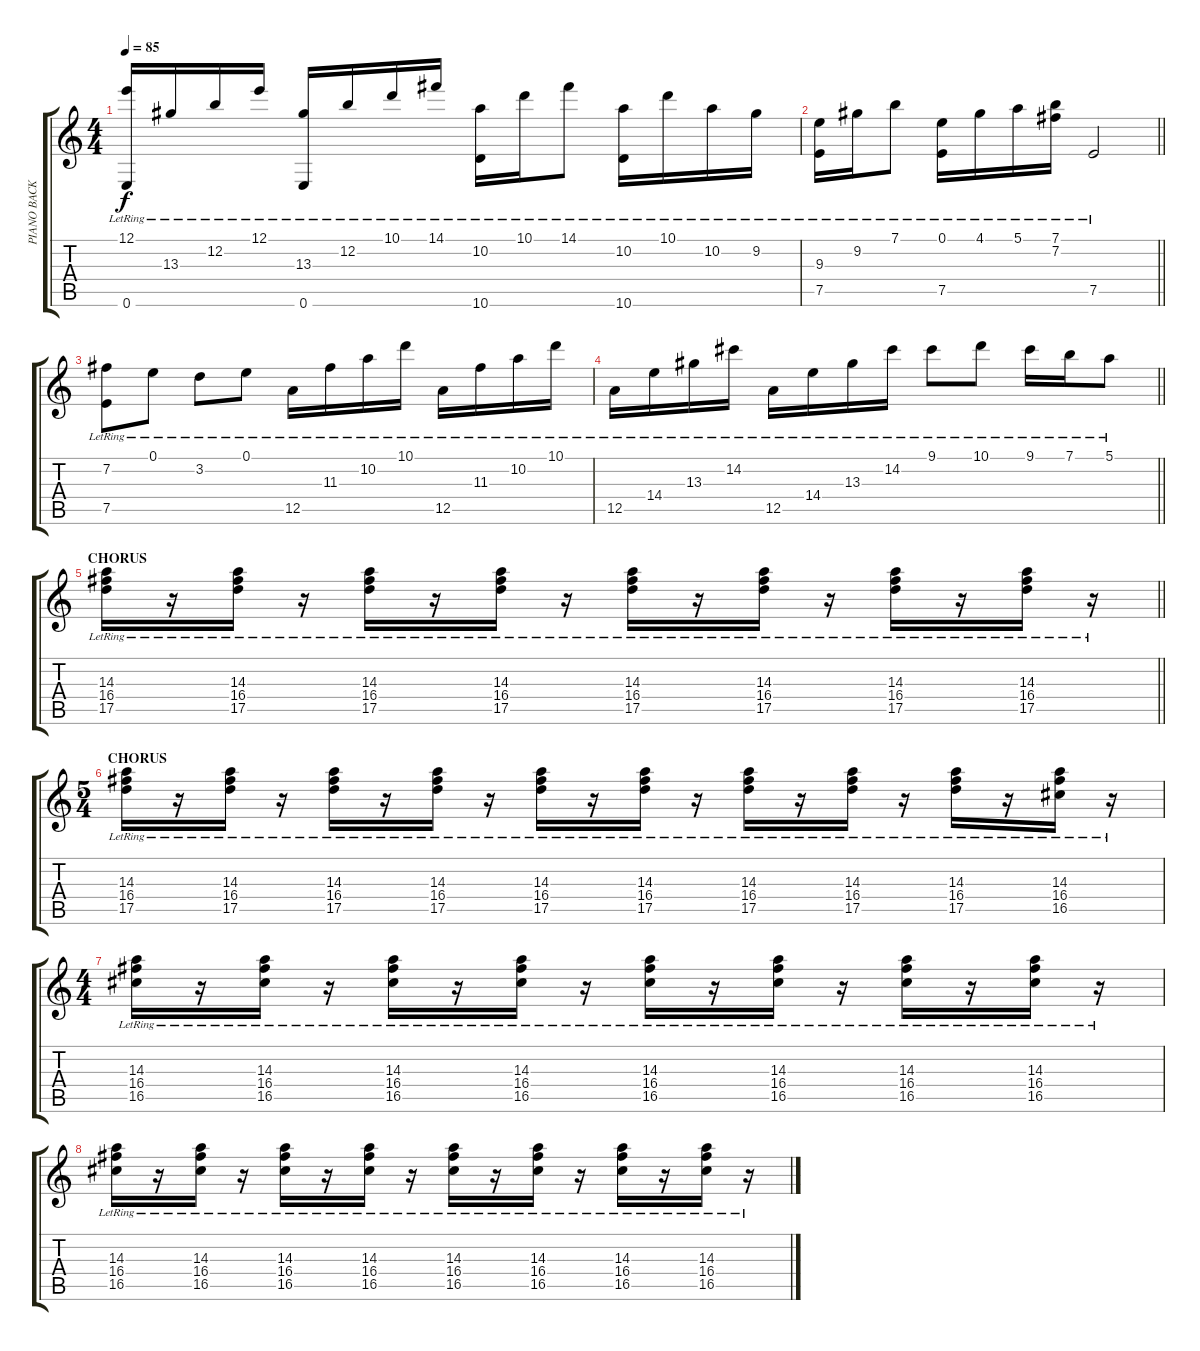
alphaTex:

\track ("PIANO BACKING 2" "PIANO BACK") {instrument acousticguitarnylon}
\staff {score tabs}
\tuning (E4 B3 G3 D3 A2 E2) {hide}
\ts (4 4)
\tempo 85
\clef g2
\ks c
(12.1{lr} 0.6{lr}).16{dy f} 13.3{lr}.16 12.2{lr}.16 12.1{lr}.16 (13.3{lr} 0.6{lr}).16 12.2{lr}.16 10.1{lr}.16 14.1{lr}.16 (10.2{lr} 10.6{lr}).16 10.1{lr}.16 14.1{lr}.8 (10.2{lr} 10.6{lr}).16 10.1{lr}.16 10.2{lr}.16 9.2{lr}.16 |
\barLineRight lightlight
(9.3{lr} 7.5{lr}).16 9.2{lr}.16 7.1{lr}.8 (0.1{lr} 7.5{lr}).16 4.1{lr}.16 5.1{lr}.16 (7.1{lr} 7.2{lr}).16 7.5{lr}.2 |
(7.2{lr} 7.5{lr}).8 0.1{lr}.8 3.2{lr}.8 0.1{lr}.8 12.5{lr}.16 11.3{lr}.16 10.2{lr}.16 10.1{lr}.16 12.5{lr}.16 11.3{lr}.16 10.2{lr}.16 10.1{lr}.16 |
\barLineRight lightlight
12.5{lr}.16 14.4{lr}.16 13.3{lr}.16 14.2{lr}.16 12.5{lr}.16 14.4{lr}.16 13.3{lr}.16 14.2{lr}.16 9.1{lr}.8 10.1{lr}.8 9.1{lr}.16 7.1{lr}.16 5.1{lr}.8 |
\section ("" "CHORUS")
\barLineRight lightlight
(14.3{lr} 16.4{lr} 17.5{lr}).16 r.16 (14.3{lr} 16.4{lr} 17.5{lr}).16 r.16 (14.3{lr} 16.4{lr} 17.5{lr}).16 r.16 (14.3{lr} 16.4{lr} 17.5{lr}).16 r.16 (14.3{lr} 16.4{lr} 17.5{lr}).16 r.16 (14.3{lr} 16.4{lr} 17.5{lr}).16 r.16 (14.3{lr} 16.4{lr} 17.5{lr}).16 r.16 (14.3{lr} 16.4{lr} 17.5{lr}).16 r.16 |
\ts (5 4)
\section ("" "CHORUS")
(14.3{lr} 16.4{lr} 17.5{lr}).16 r.16 (14.3{lr} 16.4{lr} 17.5{lr}).16 r.16 (14.3{lr} 16.4{lr} 17.5{lr}).16 r.16 (14.3{lr} 16.4{lr} 17.5{lr}).16 r.16 (14.3{lr} 16.4{lr} 17.5{lr}).16 r.16 (14.3{lr} 16.4{lr} 17.5{lr}).16 r.16 (14.3{lr} 16.4{lr} 17.5{lr}).16 r.16 (14.3{lr} 16.4{lr} 17.5{lr}).16 r.16 (14.3{lr} 16.4{lr} 17.5{lr}).16 r.16 (14.3{lr} 16.4{lr} 16.5{lr}).16 r.16 |
\ts (4 4)
(14.3{lr} 16.4{lr} 16.5{lr}).16 r.16 (14.3{lr} 16.4{lr} 16.5{lr}).16 r.16 (14.3{lr} 16.4{lr} 16.5{lr}).16 r.16 (14.3{lr} 16.4{lr} 16.5{lr}).16 r.16 (14.3{lr} 16.4{lr} 16.5{lr}).16 r.16 (14.3{lr} 16.4{lr} 16.5{lr}).16 r.16 (14.3{lr} 16.4{lr} 16.5{lr}).16 r.16 (14.3{lr} 16.4{lr} 16.5{lr}).16 r.16 |
(14.3{lr} 16.4{lr} 16.5{lr}).16 r.16 (14.3{lr} 16.4{lr} 16.5{lr}).16 r.16 (14.3{lr} 16.4{lr} 16.5{lr}).16 r.16 (14.3{lr} 16.4{lr} 16.5{lr}).16 r.16 (14.3{lr} 16.4{lr} 16.5{lr}).16 r.16 (14.3{lr} 16.4{lr} 16.5{lr}).16 r.16 (14.3{lr} 16.4{lr} 16.5{lr}).16 r.16 (14.3{lr} 16.4{lr} 16.5{lr}).16 r.16
